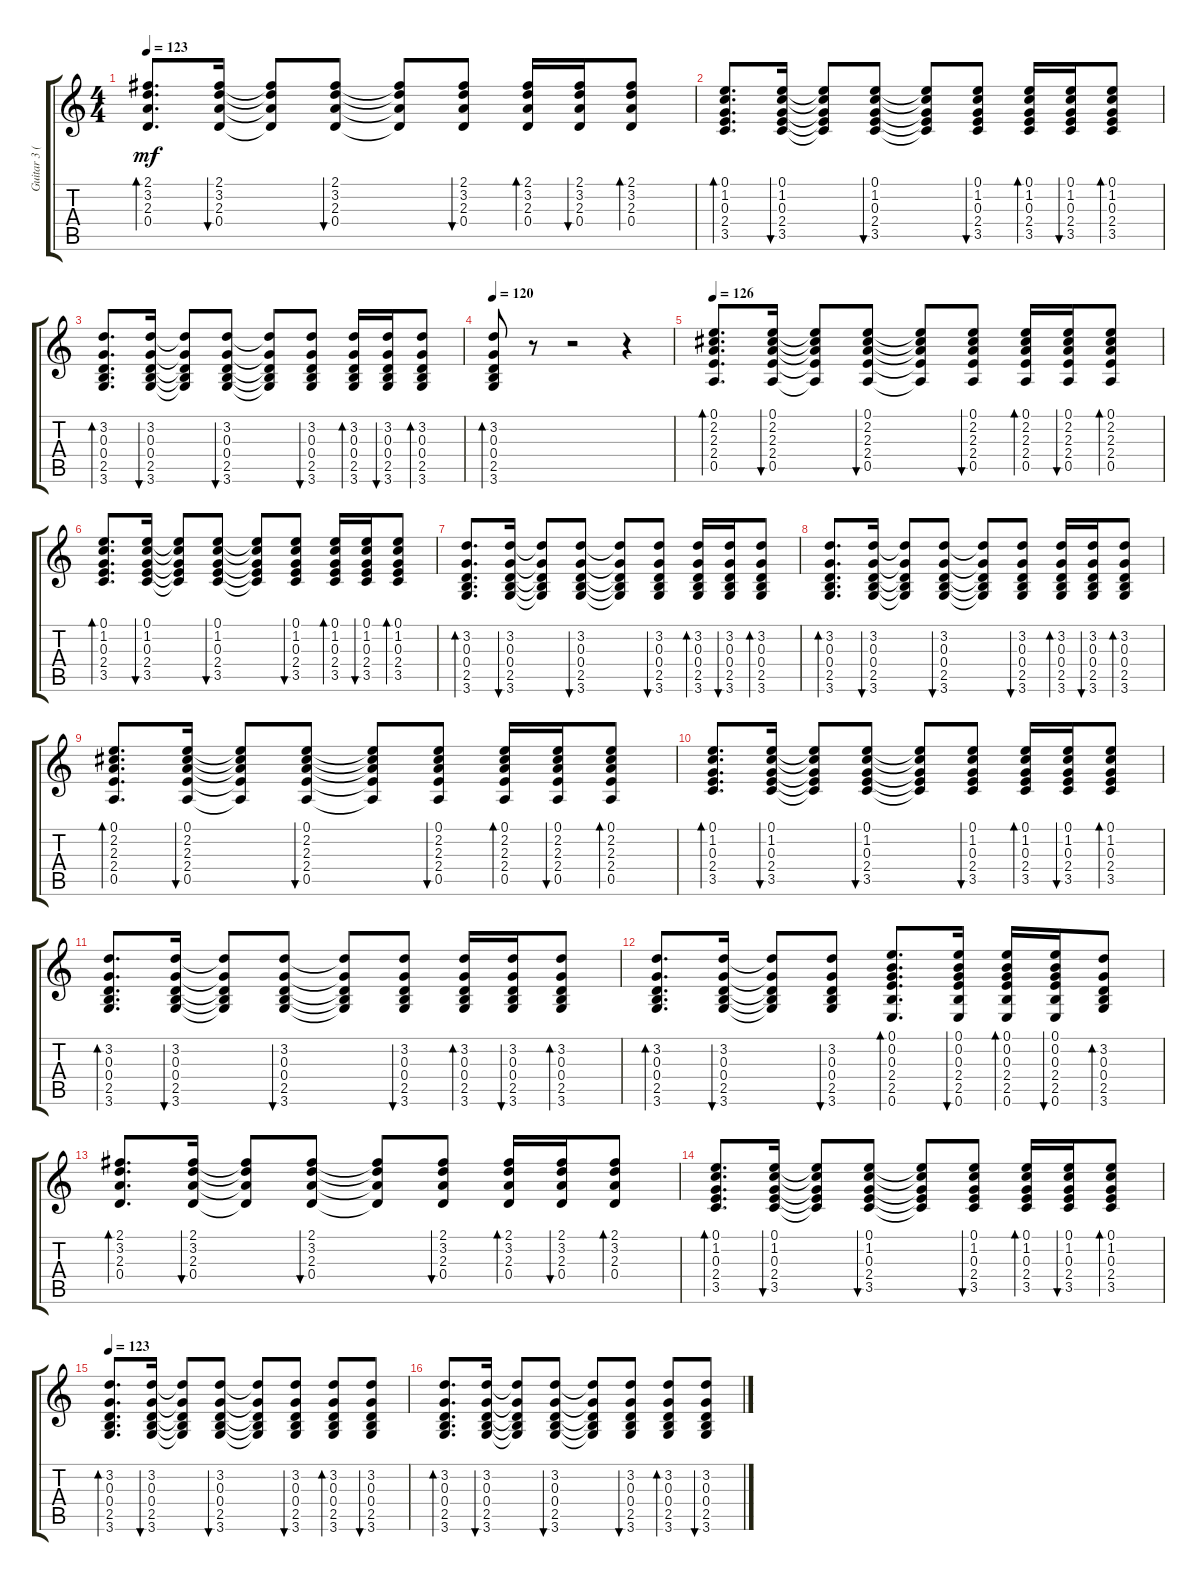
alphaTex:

\track ("Guitar 3 (Eddie Mottau)" "Guitar 3 (") {instrument acousticguitarsteel}
\staff {score tabs}
\tuning (E4 B3 G3 D3 A2 E2) {hide}
\ts (4 4)
\tempo 123
\clef g2
\ks c
(2.1 3.2 2.3 0.4).8{d bd 60 dy mf} (2.1 3.2 2.3 0.4).16{bu 60} (2.1{t} 3.2{t} 2.3{t} 0.4{t}).8 (2.1 3.2 2.3 0.4).8{bu 60} (2.1{t} 3.2{t} 2.3{t} 0.4{t}).8 (2.1 3.2 2.3 0.4).8{bu 60} (2.1 3.2 2.3 0.4).16{bd 60} (2.1 3.2 2.3 0.4).16{bu 60} (2.1 3.2 2.3 0.4).8{bd 60} |
(0.1 1.2 0.3 2.4 3.5).8{d bd 60} (0.1 1.2 0.3 2.4 3.5).16{bu 60} (0.1{t} 1.2{t} 0.3{t} 2.4{t} 3.5{t}).8 (0.1 1.2 0.3 2.4 3.5).8{bu 60} (0.1{t} 1.2{t} 0.3{t} 2.4{t} 3.5{t}).8 (0.1 1.2 0.3 2.4 3.5).8{bu 60} (0.1 1.2 0.3 2.4 3.5).16{bd 60} (0.1 1.2 0.3 2.4 3.5).16{bu 60} (0.1 1.2 0.3 2.4 3.5).8{bd 60} |
(3.2 0.3 0.4 2.5 3.6).8{d bd 60} (3.2 0.3 0.4 2.5 3.6).16{bu 60} (3.2{t} 0.3{t} 0.4{t} 2.5{t} 3.6{t}).8 (3.2 0.3 0.4 2.5 3.6).8{bu 60} (3.2{t} 0.3{t} 0.4{t} 2.5{t} 3.6{t}).8 (3.2 0.3 0.4 2.5 3.6).8{bu 60} (3.2 0.3 0.4 2.5 3.6).16{bd 60} (3.2 0.3 0.4 2.5 3.6).16{bu 60} (3.2 0.3 0.4 2.5 3.6).8{bd 60} |
\tempo 120
(3.2 0.3 0.4 2.5 3.6).8{bd 60} r.8 r.2 r.4 |
\tempo 126
(0.1 2.2 2.3 2.4 0.5).8{d bd 60} (0.1 2.2 2.3 2.4 0.5).16{bu 60} (0.1{t} 2.2{t} 2.3{t} 2.4{t} 0.5{t}).8 (0.1 2.2 2.3 2.4 0.5).8{bu 60} (0.1{t} 2.2{t} 2.3{t} 2.4{t} 0.5{t}).8 (0.1 2.2 2.3 2.4 0.5).8{bu 60} (0.1 2.2 2.3 2.4 0.5).16{bd 60} (0.1 2.2 2.3 2.4 0.5).16{bu 60} (0.1 2.2 2.3 2.4 0.5).8{bd 60} |
(0.1 1.2 0.3 2.4 3.5).8{d bd 60} (0.1 1.2 0.3 2.4 3.5).16{bu 60} (0.1{t} 1.2{t} 0.3{t} 2.4{t} 3.5{t}).8 (0.1 1.2 0.3 2.4 3.5).8{bu 60} (0.1{t} 1.2{t} 0.3{t} 2.4{t} 3.5{t}).8 (0.1 1.2 0.3 2.4 3.5).8{bu 60} (0.1 1.2 0.3 2.4 3.5).16{bd 60} (0.1 1.2 0.3 2.4 3.5).16{bu 60} (0.1 1.2 0.3 2.4 3.5).8{bd 60} |
(3.2 0.3 0.4 2.5 3.6).8{d bd 60} (3.2 0.3 0.4 2.5 3.6).16{bu 60} (3.2{t} 0.3{t} 0.4{t} 2.5{t} 3.6{t}).8 (3.2 0.3 0.4 2.5 3.6).8{bu 60} (3.2{t} 0.3{t} 0.4{t} 2.5{t} 3.6{t}).8 (3.2 0.3 0.4 2.5 3.6).8{bu 60} (3.2 0.3 0.4 2.5 3.6).16{bd 60} (3.2 0.3 0.4 2.5 3.6).16{bu 60} (3.2 0.3 0.4 2.5 3.6).8{bd 60} |
(3.2 0.3 0.4 2.5 3.6).8{d bd 60} (3.2 0.3 0.4 2.5 3.6).16{bu 60} (3.2{t} 0.3{t} 0.4{t} 2.5{t} 3.6{t}).8 (3.2 0.3 0.4 2.5 3.6).8{bu 60} (3.2{t} 0.3{t} 0.4{t} 2.5{t} 3.6{t}).8 (3.2 0.3 0.4 2.5 3.6).8{bu 60} (3.2 0.3 0.4 2.5 3.6).16{bd 60} (3.2 0.3 0.4 2.5 3.6).16{bu 60} (3.2 0.3 0.4 2.5 3.6).8{bd 60} |
(0.1 2.2 2.3 2.4 0.5).8{d bd 60} (0.1 2.2 2.3 2.4 0.5).16{bu 60} (0.1{t} 2.2{t} 2.3{t} 2.4{t} 0.5{t}).8 (0.1 2.2 2.3 2.4 0.5).8{bu 60} (0.1{t} 2.2{t} 2.3{t} 2.4{t} 0.5{t}).8 (0.1 2.2 2.3 2.4 0.5).8{bu 60} (0.1 2.2 2.3 2.4 0.5).16{bd 60} (0.1 2.2 2.3 2.4 0.5).16{bu 60} (0.1 2.2 2.3 2.4 0.5).8{bd 60} |
(0.1 1.2 0.3 2.4 3.5).8{d bd 60} (0.1 1.2 0.3 2.4 3.5).16{bu 60} (0.1{t} 1.2{t} 0.3{t} 2.4{t} 3.5{t}).8 (0.1 1.2 0.3 2.4 3.5).8{bu 60} (0.1{t} 1.2{t} 0.3{t} 2.4{t} 3.5{t}).8 (0.1 1.2 0.3 2.4 3.5).8{bu 60} (0.1 1.2 0.3 2.4 3.5).16{bd 60} (0.1 1.2 0.3 2.4 3.5).16{bu 60} (0.1 1.2 0.3 2.4 3.5).8{bd 60} |
(3.2 0.3 0.4 2.5 3.6).8{d bd 60} (3.2 0.3 0.4 2.5 3.6).16{bu 60} (3.2{t} 0.3{t} 0.4{t} 2.5{t} 3.6{t}).8 (3.2 0.3 0.4 2.5 3.6).8{bu 60} (3.2{t} 0.3{t} 0.4{t} 2.5{t} 3.6{t}).8 (3.2 0.3 0.4 2.5 3.6).8{bu 60} (3.2 0.3 0.4 2.5 3.6).16{bd 60} (3.2 0.3 0.4 2.5 3.6).16{bu 60} (3.2 0.3 0.4 2.5 3.6).8{bd 60} |
(3.2 0.3 0.4 2.5 3.6).8{d bd 60} (3.2 0.3 0.4 2.5 3.6).16{bu 60} (3.2{t} 0.3{t} 0.4{t} 2.5{t} 3.6{t}).8 (3.2 0.3 0.4 2.5 3.6).8{bu 60} (0.1 0.2 0.3 2.4 2.5 0.6).8{d bd 60} (0.1 0.2 0.3 2.4 2.5 0.6).16{bu 60} (0.1 0.2 0.3 2.4 2.5 0.6).16{bd 60} (0.1 0.2 0.3 2.4 2.5 0.6).16{bu 60} (3.2 0.3 0.4 2.5 3.6).8{bd 60} |
(2.1 3.2 2.3 0.4).8{d bd 60} (2.1 3.2 2.3 0.4).16{bu 60} (2.1{t} 3.2{t} 2.3{t} 0.4{t}).8 (2.1 3.2 2.3 0.4).8{bu 60} (2.1{t} 3.2{t} 2.3{t} 0.4{t}).8 (2.1 3.2 2.3 0.4).8{bu 60} (2.1 3.2 2.3 0.4).16{bd 60} (2.1 3.2 2.3 0.4).16{bu 60} (2.1 3.2 2.3 0.4).8{bd 60} |
(0.1 1.2 0.3 2.4 3.5).8{d bd 60} (0.1 1.2 0.3 2.4 3.5).16{bu 60} (0.1{t} 1.2{t} 0.3{t} 2.4{t} 3.5{t}).8 (0.1 1.2 0.3 2.4 3.5).8{bu 60} (0.1{t} 1.2{t} 0.3{t} 2.4{t} 3.5{t}).8 (0.1 1.2 0.3 2.4 3.5).8{bu 60} (0.1 1.2 0.3 2.4 3.5).16{bd 60} (0.1 1.2 0.3 2.4 3.5).16{bu 60} (0.1 1.2 0.3 2.4 3.5).8{bd 60} |
\tempo 123
(3.2 0.3 0.4 2.5 3.6).8{d bd 60} (3.2 0.3 0.4 2.5 3.6).16{bu 60} (3.2{t} 0.3{t} 0.4{t} 2.5{t} 3.6{t}).8 (3.2 0.3 0.4 2.5 3.6).8{bu 60} (3.2{t} 0.3{t} 0.4{t} 2.5{t} 3.6{t}).8 (3.2 0.3 0.4 2.5 3.6).8{bu 60} (3.2 0.3 0.4 2.5 3.6).8{bd 60} (3.2 0.3 0.4 2.5 3.6).8{bu 60} |
(3.2 0.3 0.4 2.5 3.6).8{d bd 60} (3.2 0.3 0.4 2.5 3.6).16{bu 60} (3.2{t} 0.3{t} 0.4{t} 2.5{t} 3.6{t}).8 (3.2 0.3 0.4 2.5 3.6).8{bu 60} (3.2{t} 0.3{t} 0.4{t} 2.5{t} 3.6{t}).8 (3.2 0.3 0.4 2.5 3.6).8{bu 60} (3.2 0.3 0.4 2.5 3.6).8{bd 60} (3.2 0.3 0.4 2.5 3.6).8{bu 60}
